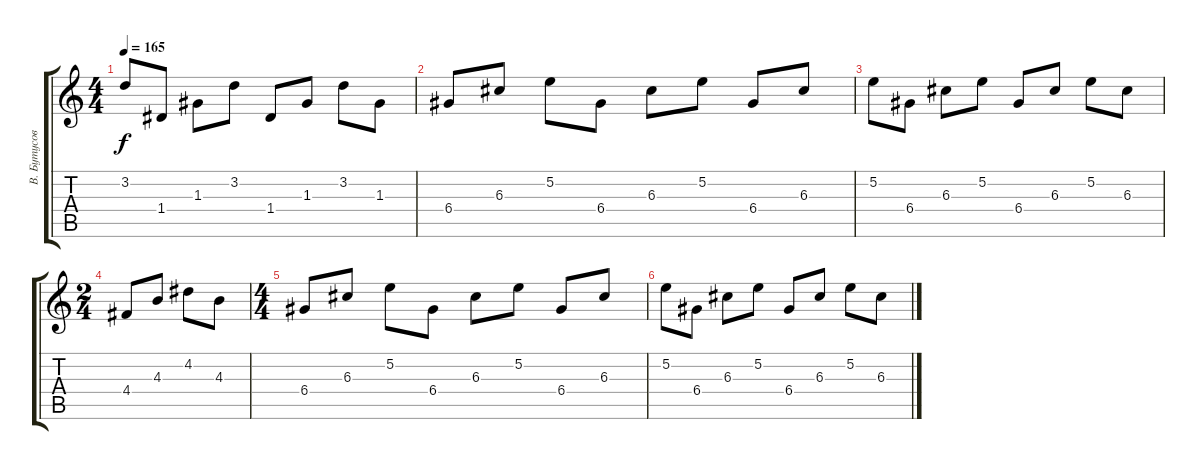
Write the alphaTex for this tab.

\track ("В. Бутусов" "В. Бутусов") {instrument overdrivenguitar}
\staff {score tabs}
\tuning (E4 B3 G3 D3 A2 E2) {hide}
\ts (4 4)
\tempo 165
\clef g2
\ks c
3.2.8{dy f} 1.4.8 1.3.8 3.2.8 1.4.8 1.3.8 3.2.8 1.3.8 |
6.4.8 6.3.8 5.2.8 6.4.8 6.3.8 5.2.8 6.4.8 6.3.8 |
5.2.8 6.4.8 6.3.8 5.2.8 6.4.8 6.3.8 5.2.8 6.3.8 |
\ts (2 4)
4.4.8 4.3.8 4.2.8 4.3.8 |
\ts (4 4)
6.4.8{volume 1} 6.3.8 5.2.8 6.4.8 6.3.8 5.2.8 6.4.8 6.3.8 |
5.2.8 6.4.8 6.3.8 5.2.8 6.4.8 6.3.8 5.2.8 6.3.8
